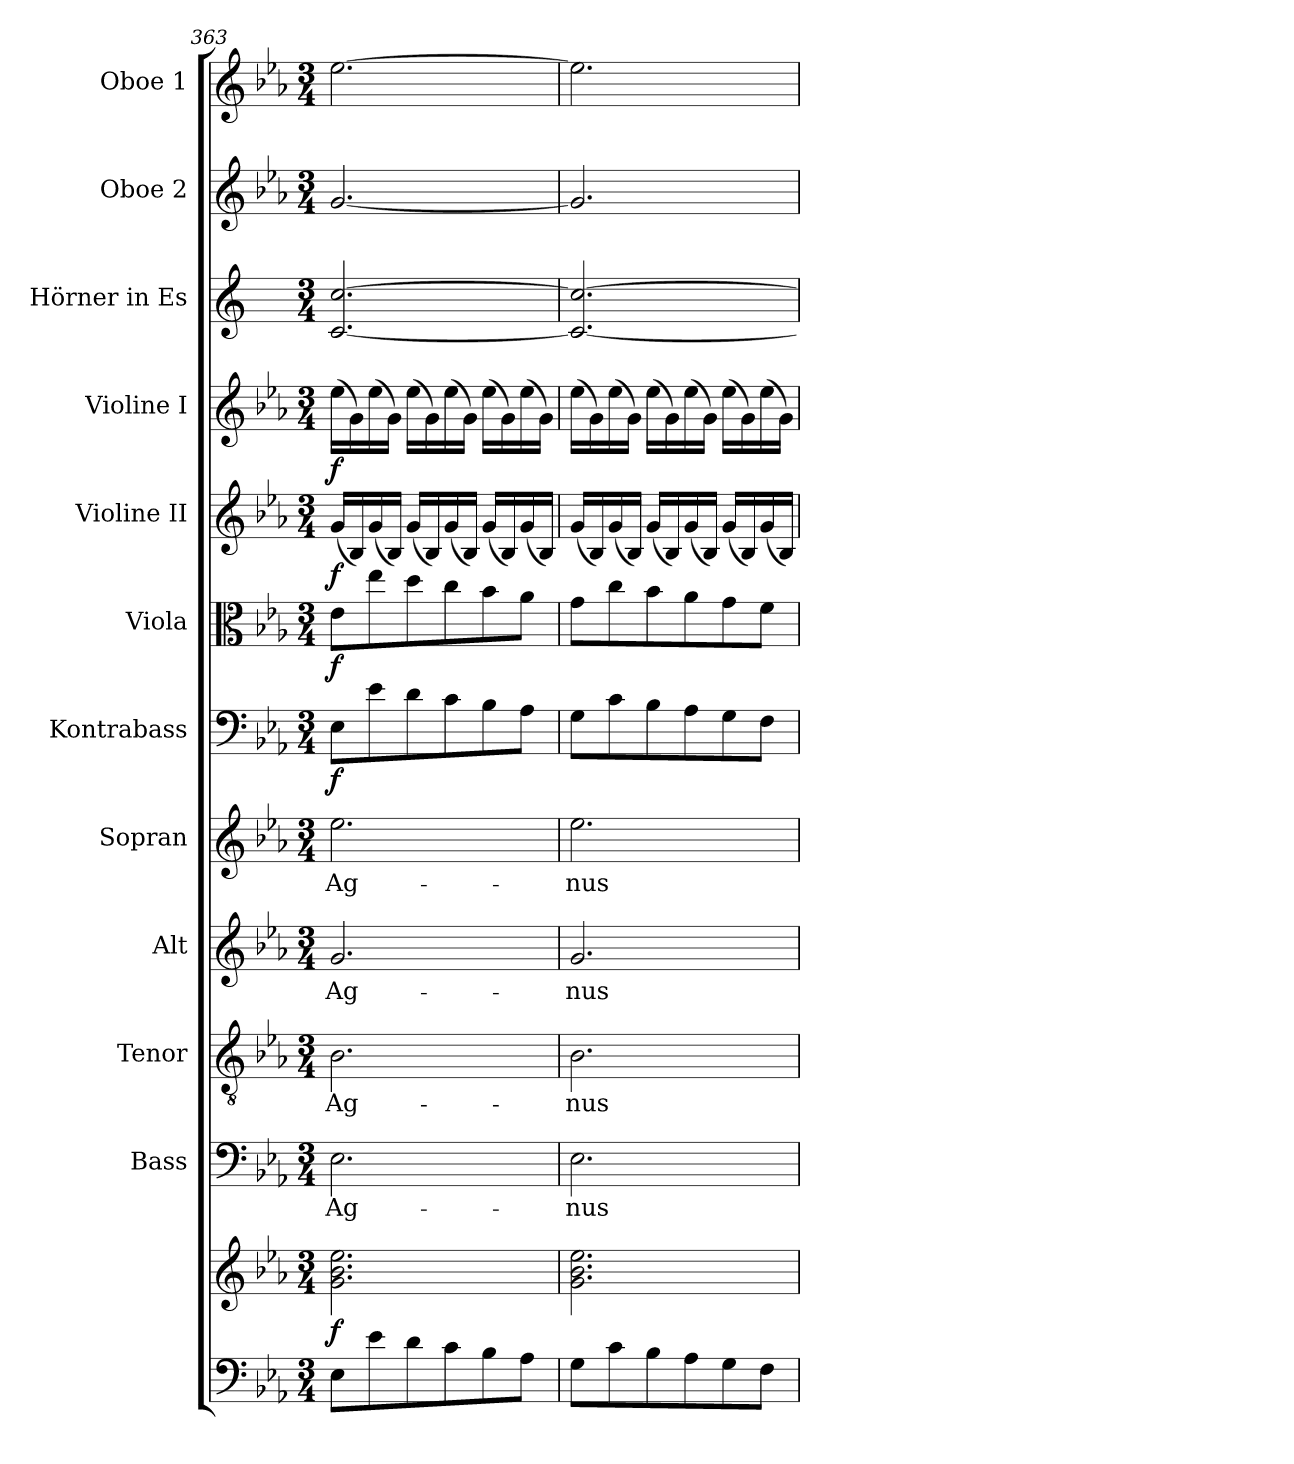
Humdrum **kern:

**kern	**kern	**dynam	**kern	**text	**kern	**text	**kern	**text	**kern	**text	**kern	**dynam	**kern	**dynam	**kern	**dynam	**kern	**dynam	**kern	**kern	**kern
*part12	*part12	*part12	*part11	*part11	*part10	*part10	*part9	*part9	*part8	*part8	*part7	*part7	*part6	*part6	*part5	*part5	*part4	*part4	*part3	*part2	*part1
*staff13	*staff12	*staff12/13	*staff11	*staff11	*staff10	*staff10	*staff9	*staff9	*staff8	*staff8	*staff7	*staff7	*staff6	*staff6	*staff5	*staff5	*staff4	*staff4	*staff3	*staff2	*staff1
*	*	*	*I"Bass	*	*I"Tenor	*	*I"Alt	*	*I"Sopran	*	*I"Kontrabass	*	*I"Viola	*	*I"Violine II	*	*I"Violine I	*	*I"Hörner in Es	*I"Oboe 2	*I"Oboe 1
*	*	*	*I'B.	*	*I'T.	*	*I'A.	*	*I'S.	*	*I'Kb.	*	*I'Vla.	*	*I'Vl. II	*	*I'Vl. I	*	*	*I'Ob. 2	*I'Ob. 1
*clefF4	*clefG2	*	*clefF4	*	*clefGv2	*	*clefG2	*	*clefG2	*	*clefF4	*	*clefC3	*	*clefG2	*	*clefG2	*	*clefG2	*clefG2	*clefG2
*	*	*	*	*	*	*	*	*	*	*	*ITrd7c12	*	*	*	*	*	*	*	*ITrd5c9	*	*
*k[b-e-a-]	*k[b-e-a-]	*	*k[b-e-a-]	*	*k[b-e-a-]	*	*k[b-e-a-]	*	*k[b-e-a-]	*	*k[b-e-a-]	*	*k[b-e-a-]	*	*k[b-e-a-]	*	*k[b-e-a-]	*	*k[b-e-a-]	*k[b-e-a-]	*k[b-e-a-]
*E-:	*E-:	*	*E-:	*	*E-:	*	*E-:	*	*E-:	*	*E-:	*	*E-:	*	*E-:	*	*E-:	*	*E-:	*E-:	*E-:
*M3/4	*M3/4	*	*M3/4	*	*M3/4	*	*M3/4	*	*M3/4	*	*M3/4	*	*M3/4	*	*M3/4	*	*M3/4	*	*M3/4	*M3/4	*M3/4
=363	=363	=363	=363	=363	=363	=363	=363	=363	=363	=363	=363	=363	=363	=363	=363	=363	=363	=363	=363	=363	=363
!	!	!LO:DY:b	!	!LO:LY:b	!	!LO:LY:b	!	!LO:LY:b	!	!LO:LY:b	!	!LO:DY:b	!	!LO:DY:b	!	!LO:DY:b	!	!LO:DY:b	!	!	!
8E-\L	2.g\ 2.b-\ 2.ee-\	f	2.E-\	Ag-	2.B-\	Ag-	2.g/	Ag-	2.ee-\	Ag-	8EE-\L	f	8e-\L	f	(<16g/LL	f	(>16ee-\LL	f	[2.E-/ [2.e-/	[2.g/	[2.ee-\
.	.	.	.	.	.	.	.	.	.	.	.	.	.	.	16B-/)	.	16g\)	.	.	.	.
8e-\	.	.	.	.	.	.	.	.	.	.	8E-\	.	8ee-\	.	(<16g/	.	(>16ee-\	.	.	.	.
.	.	.	.	.	.	.	.	.	.	.	.	.	.	.	16B-/JJ)	.	16g\JJ)	.	.	.	.
8d\	.	.	.	.	.	.	.	.	.	.	8D\	.	8dd\	.	(<16g/LL	.	(>16ee-\LL	.	.	.	.
.	.	.	.	.	.	.	.	.	.	.	.	.	.	.	16B-/)	.	16g\)	.	.	.	.
8c\	.	.	.	.	.	.	.	.	.	.	8C\	.	8cc\	.	(<16g/	.	(>16ee-\	.	.	.	.
.	.	.	.	.	.	.	.	.	.	.	.	.	.	.	16B-/JJ)	.	16g\JJ)	.	.	.	.
8B-\	.	.	.	.	.	.	.	.	.	.	8BB-\	.	8b-\	.	(<16g/LL	.	(>16ee-\LL	.	.	.	.
.	.	.	.	.	.	.	.	.	.	.	.	.	.	.	16B-/)	.	16g\)	.	.	.	.
8A-\J	.	.	.	.	.	.	.	.	.	.	8AA-\J	.	8a-\J	.	(<16g/	.	(>16ee-\	.	.	.	.
.	.	.	.	.	.	.	.	.	.	.	.	.	.	.	16B-/JJ)	.	16g\JJ)	.	.	.	.
!!LO:PB:g=z
=364	=364	=364	=364	=364	=364	=364	=364	=364	=364	=364	=364	=364	=364	=364	=364	=364	=364	=364	=364	=364	=364
!	!	!	!	!LO:LY:b	!	!LO:LY:b	!	!LO:LY:b	!	!LO:LY:b	!	!	!	!	!	!	!	!	!	!	!
8G\L	2.g\ 2.b-\ 2.ee-\	.	2.E-\	-nus	2.B-\	-nus	2.g/	-nus	2.ee-\	-nus	8GG\L	.	8g\L	.	(<16g/LL	.	(>16ee-\LL	.	2.E-/_ 2.e-/_	2.g/]	2.ee-\]
.	.	.	.	.	.	.	.	.	.	.	.	.	.	.	16B-/)	.	16g\)	.	.	.	.
8c\	.	.	.	.	.	.	.	.	.	.	8C\	.	8cc\	.	(<16g/	.	(>16ee-\	.	.	.	.
.	.	.	.	.	.	.	.	.	.	.	.	.	.	.	16B-/JJ)	.	16g\JJ)	.	.	.	.
8B-\	.	.	.	.	.	.	.	.	.	.	8BB-\	.	8b-\	.	(<16g/LL	.	(>16ee-\LL	.	.	.	.
.	.	.	.	.	.	.	.	.	.	.	.	.	.	.	16B-/)	.	16g\)	.	.	.	.
8A-\	.	.	.	.	.	.	.	.	.	.	8AA-\	.	8a-\	.	(<16g/	.	(>16ee-\	.	.	.	.
.	.	.	.	.	.	.	.	.	.	.	.	.	.	.	16B-/JJ)	.	16g\JJ)	.	.	.	.
8G\	.	.	.	.	.	.	.	.	.	.	8GG\	.	8g\	.	(<16g/LL	.	(>16ee-\LL	.	.	.	.
.	.	.	.	.	.	.	.	.	.	.	.	.	.	.	16B-/)	.	16g\)	.	.	.	.
8F\J	.	.	.	.	.	.	.	.	.	.	8FF\J	.	8f\J	.	(<16g/	.	(>16ee-\	.	.	.	.
.	.	.	.	.	.	.	.	.	.	.	.	.	.	.	16B-/JJ)	.	16g\JJ)	.	.	.	.
=	=	=	=	=	=	=	=	=	=	=	=	=	=	=	=	=	=	=	=	=	=
*-	*-	*-	*-	*-	*-	*-	*-	*-	*-	*-	*-	*-	*-	*-	*-	*-	*-	*-	*-	*-	*-
